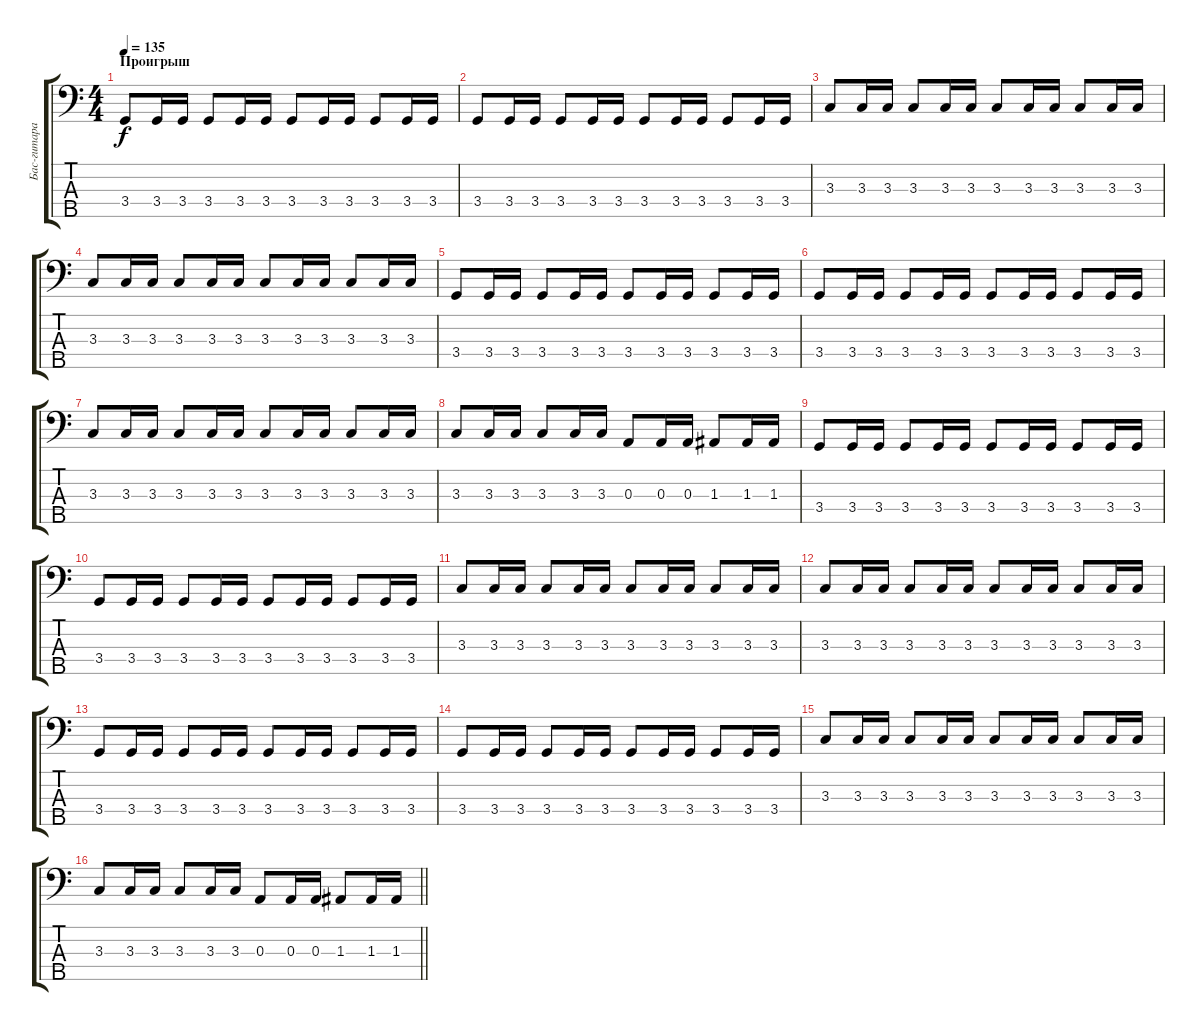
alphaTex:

\track ("Бас-гитара" "Бас-гитара") {instrument electricbassfinger}
\staff {score tabs}
\tuning (G2 D2 A1 E1 B0) {hide}
\ts (4 4)
\section ("" "Проигрыш")
\tempo 135
\clef f4
\ks c
3.4.8{dy f} 3.4.16 3.4.16 3.4.8 3.4.16 3.4.16 3.4.8 3.4.16 3.4.16 3.4.8 3.4.16 3.4.16 |
3.4.8 3.4.16 3.4.16 3.4.8 3.4.16 3.4.16 3.4.8 3.4.16 3.4.16 3.4.8 3.4.16 3.4.16 |
3.3.8 3.3.16 3.3.16 3.3.8 3.3.16 3.3.16 3.3.8 3.3.16 3.3.16 3.3.8 3.3.16 3.3.16 |
3.3.8 3.3.16 3.3.16 3.3.8 3.3.16 3.3.16 3.3.8 3.3.16 3.3.16 3.3.8 3.3.16 3.3.16 |
3.4.8 3.4.16 3.4.16 3.4.8 3.4.16 3.4.16 3.4.8 3.4.16 3.4.16 3.4.8 3.4.16 3.4.16 |
3.4.8 3.4.16 3.4.16 3.4.8 3.4.16 3.4.16 3.4.8 3.4.16 3.4.16 3.4.8 3.4.16 3.4.16 |
3.3.8 3.3.16 3.3.16 3.3.8 3.3.16 3.3.16 3.3.8 3.3.16 3.3.16 3.3.8 3.3.16 3.3.16 |
3.3.8 3.3.16 3.3.16 3.3.8 3.3.16 3.3.16 0.3.8 0.3.16 0.3.16 1.3.8 1.3.16 1.3.16 |
3.4.8 3.4.16 3.4.16 3.4.8 3.4.16 3.4.16 3.4.8 3.4.16 3.4.16 3.4.8 3.4.16 3.4.16 |
3.4.8 3.4.16 3.4.16 3.4.8 3.4.16 3.4.16 3.4.8 3.4.16 3.4.16 3.4.8 3.4.16 3.4.16 |
3.3.8 3.3.16 3.3.16 3.3.8 3.3.16 3.3.16 3.3.8 3.3.16 3.3.16 3.3.8 3.3.16 3.3.16 |
3.3.8 3.3.16 3.3.16 3.3.8 3.3.16 3.3.16 3.3.8 3.3.16 3.3.16 3.3.8 3.3.16 3.3.16 |
3.4.8 3.4.16 3.4.16 3.4.8 3.4.16 3.4.16 3.4.8 3.4.16 3.4.16 3.4.8 3.4.16 3.4.16 |
3.4.8 3.4.16 3.4.16 3.4.8 3.4.16 3.4.16 3.4.8 3.4.16 3.4.16 3.4.8 3.4.16 3.4.16 |
3.3.8 3.3.16 3.3.16 3.3.8 3.3.16 3.3.16 3.3.8 3.3.16 3.3.16 3.3.8 3.3.16 3.3.16 |
\barLineRight lightlight
3.3.8 3.3.16 3.3.16 3.3.8 3.3.16 3.3.16 0.3.8 0.3.16 0.3.16 1.3.8 1.3.16 1.3.16
